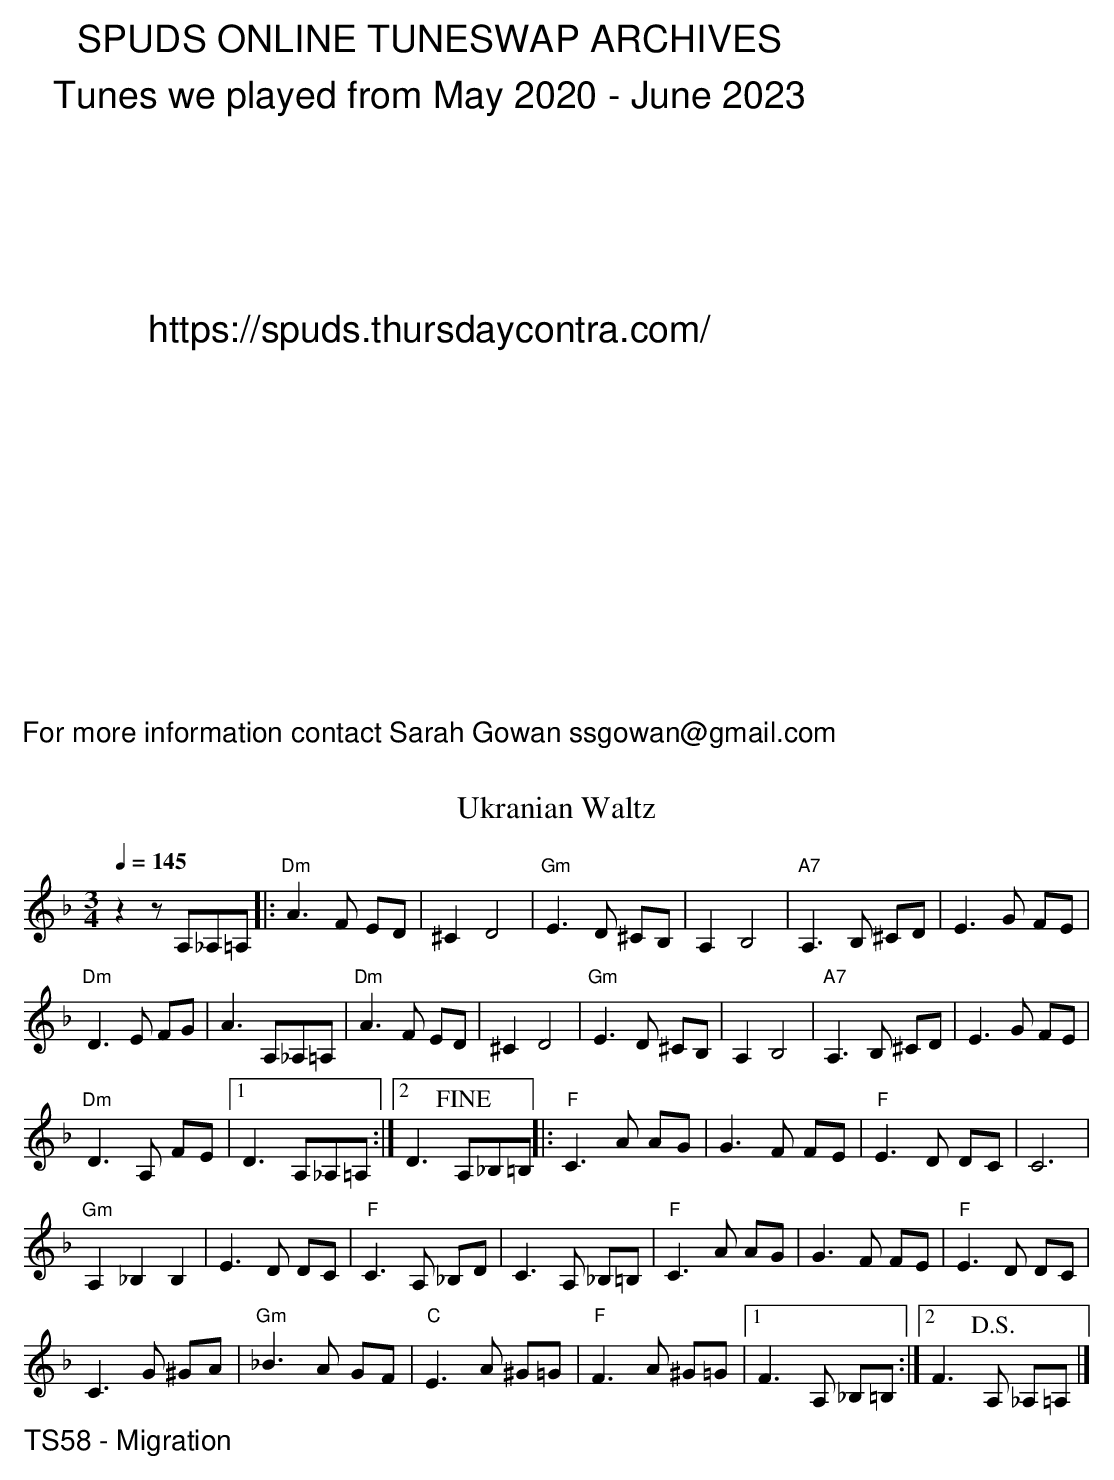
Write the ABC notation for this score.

X:1
T:Ukranian Waltz
Q:1/4=145
M:3/4
K:Dm
z2zA,_A,=A,|:"Dm"A3F ED|^C2D4|"Gm"E3D ^CB,|A,2 B,4|"A7"A,3B, ^CD|E3G FE|
"Dm"D3E FG|A3 A,_A,=A,|"Dm"A3F ED|^C2D4|"Gm"E3D ^CB,|A,2 B,4|"A7"A,3B, ^CD|E3G FE|
"Dm"D3A, FE|1D3 A,_A,=A,:|2D3 !fine!A,_B,=B,||:"F"C3 A AG|G3F FE|"F"E3D DC|C6|
"Gm"A,2_B,2B,2|E3D DC|"F"C3A, _B,D|C3A, _B,=B,|"F"C3 A AG|G3F FE|"F"E3D DC|
C3G ^GA|"Gm"_B3 A GF|"C"E3 A ^G=G|"F"F3A ^G=G|1F3 A, _B,=B,:|2F3 !D.S.!A, _A,=A,|]
